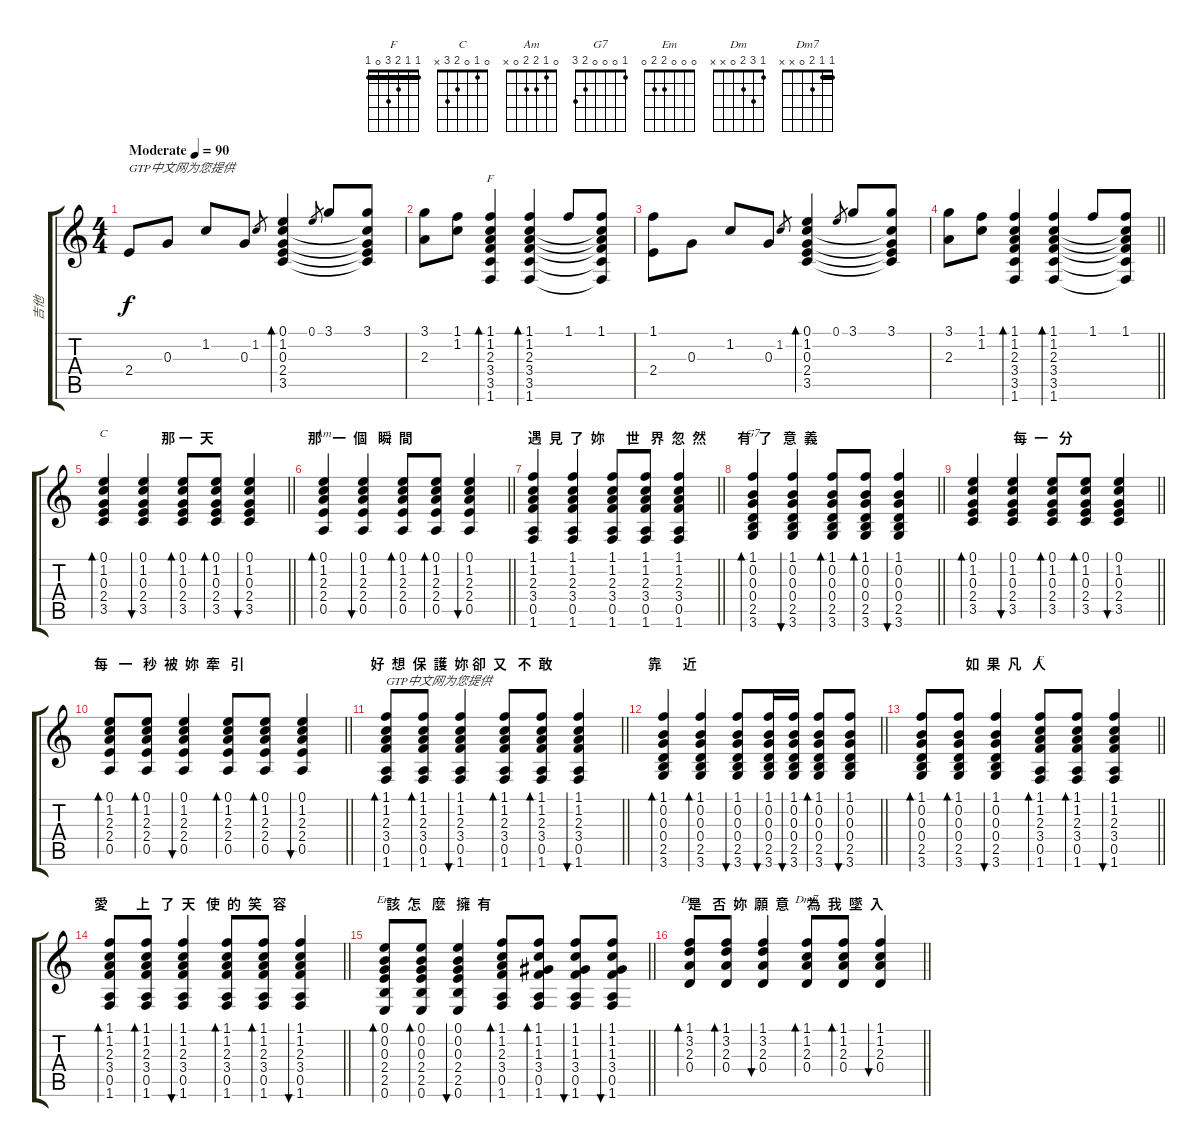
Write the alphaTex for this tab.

\track ("吉他" "吉他") {instrument acousticguitarsteel}
\staff {score tabs}
\tuning (E4 B3 G3 D3 A2 E2) {hide}
\chord ("F" 1 1 2 3 3 1) {barre 1}
\chord ("C" 0 1 0 2 3 x)
\chord ("Am" 0 1 2 2 0 x)
\chord ("G7" 1 0 0 0 2 3)
\chord ("F" 1 1 2 3 0 1) {barre 1}
\chord ("Em" 0 0 0 2 2 0)
\chord ("Dm" 1 3 2 0 x x)
\chord ("Dm7" 1 1 2 0 x x) {barre 1}
\ts (4 4)
\tempo (90 "Moderate")
\clef g2
\ks c
2.4.8{txt "GTP中文网为您提供" dy f instrument acousticguitarsteel} 0.3.8 1.2.8 0.3.8 1.2.8{gr} (0.1 1.2 0.3 2.4 3.5).4{bd 60} 0.1.8{gr} 3.1.8 (3.1 1.2{t} 0.3{t} 2.4{t} 3.5{t}).8 |
(3.1 2.3).8 (1.1 1.2).8 (1.1 1.2 2.3 3.4 3.5 1.6).4{bd 60 ch "F"} (1.1 1.2 2.3 3.4 3.5 1.6).4{bd 60} 1.1.8 (1.1 1.2{t} 2.3{t} 3.4{t} 3.5{t} 1.6{t}).8 |
(1.1 2.4).8 0.3.8 1.2.8 0.3.8 1.2.8{gr} (0.1 1.2 0.3 2.4 3.5).4{bd 60} 0.1.8{gr} 3.1.8 (3.1 1.2{t} 0.3{t} 2.4{t} 3.5{t}).8 |
\barLineRight lightlight
(3.1 2.3).8 (1.1 1.2).8 (1.1 1.2 2.3 3.4 3.5 1.6).4{bd 60} (1.1 1.2 2.3 3.4 3.5 1.6).4{bd 60} 1.1.8 (1.1 1.2{t} 2.3{t} 3.4{t} 3.5{t} 1.6{t}).8 |
\section ("" "                     那 一  天")
\barLineRight lightlight
(0.1 1.2 0.3 2.4 3.5).4{bd 60 ch "C"} (0.1 1.2 0.3 2.4 3.5).4{bu 60} (0.1 1.2 0.3 2.4 3.5).8{bd 60} (0.1 1.2 0.3 2.4 3.5).8{bd 60} (0.1 1.2 0.3 2.4 3.5).4{bu 60} |
\section ("" "那   一  個   瞬  間")
\barLineRight lightlight
(0.1 1.2 2.3 2.4 0.5).4{bd 60 ch "Am"} (0.1 1.2 2.3 2.4 0.5).4{bu 60} (0.1 1.2 2.3 2.4 0.5).8{bd 60} (0.1 1.2 2.3 2.4 0.5).8{bd 60} (0.1 1.2 2.3 2.4 0.5).4{bu 60} |
\section ("" "遇  見  了  妳      世   界  忽  然")
\barLineRight lightlight
(1.1 1.2 2.3 3.4 0.5 1.6).4 (1.1 1.2 2.3 3.4 0.5 1.6).4 (1.1 1.2 2.3 3.4 0.5 1.6).8 (1.1 1.2 2.3 3.4 0.5 1.6).8 (1.1 1.2 2.3 3.4 0.5 1.6).4 |
\section ("" "有  了   意  義 ")
\barLineRight lightlight
(1.1 0.2 0.3 0.4 2.5 3.6).4{bd 60 ch "G7"} (1.1 0.2 0.3 0.4 2.5 3.6).4{bu 60} (1.1 0.2 0.3 0.4 2.5 3.6).8{bd 60} (1.1 0.2 0.3 0.4 2.5 3.6).8{bd 60} (1.1 0.2 0.3 0.4 2.5 3.6).4{bu 60} |
\section ("" "                每  一   分 ")
\barLineRight lightlight
(0.1 1.2 0.3 2.4 3.5).4{bd 60} (0.1 1.2 0.3 2.4 3.5).4{bu 60} (0.1 1.2 0.3 2.4 3.5).8{bd 60} (0.1 1.2 0.3 2.4 3.5).8{bd 60} (0.1 1.2 0.3 2.4 3.5).4{bu 60} |
\section ("" "每   一   秒  被  妳  牽   引")
\barLineRight lightlight
(0.1 1.2 2.3 2.4 0.5).8{bd 60} (0.1 1.2 2.3 2.4 0.5).8{bd 60} (0.1 1.2 2.3 2.4 0.5).4{bu 60} (0.1 1.2 2.3 2.4 0.5).8{bd 60} (0.1 1.2 2.3 2.4 0.5).8{bd 60} (0.1 1.2 2.3 2.4 0.5).4{bu 60} |
\section ("" "好  想  保  護  妳 卻  又   不  敢")
\barLineRight lightlight
(1.1 1.2 2.3 3.4 0.5 1.6).8{bd 60 txt "GTP中文网为您提供"} (1.1 1.2 2.3 3.4 0.5 1.6).8{bd 60} (1.1 1.2 2.3 3.4 0.5 1.6).4{bu 60} (1.1 1.2 2.3 3.4 0.5 1.6).8{bd 60} (1.1 1.2 2.3 3.4 0.5 1.6).8{bd 60} (1.1 1.2 2.3 3.4 0.5 1.6).4{bu 60} |
\section ("" "靠      近")
\barLineRight lightlight
(1.1 0.2 0.3 0.4 2.5 3.6).4{bd 60} (1.1 0.2 0.3 0.4 2.5 3.6).4{bd 60} (1.1 0.2 0.3 0.4 2.5 3.6).8{bu 60} (1.1 0.2 0.3 0.4 2.5 3.6).16{bu 60} (1.1 0.2 0.3 0.4 2.5 3.6).16{bu 60} (1.1 0.2 0.3 0.4 2.5 3.6).8{bd 60} (1.1 0.2 0.3 0.4 2.5 3.6).8{bu 60} |
\section ("" "                 如  果  凡   人")
\barLineRight lightlight
(1.1 0.2 0.3 0.4 2.5 3.6).8{bd 60} (1.1 0.2 0.3 0.4 2.5 3.6).8{bd 60} (1.1 0.2 0.3 0.4 2.5 3.6).4{bu 60} (1.1 1.2 2.3 3.4 0.5 1.6).8{bd 60 ch "F"} (1.1 1.2 2.3 3.4 0.5 1.6).8{bd 60} (1.1 1.2 2.3 3.4 0.5 1.6).4{bu 60} |
\section ("" "愛        上   了  天   使  的  笑   容 ")
\barLineRight lightlight
(1.1 1.2 2.3 3.4 0.5 1.6).8{bd 60} (1.1 1.2 2.3 3.4 0.5 1.6).8{bd 60} (1.1 1.2 2.3 3.4 0.5 1.6).4{bu 60} (1.1 1.2 2.3 3.4 0.5 1.6).8{bd 60} (1.1 1.2 2.3 3.4 0.5 1.6).8{bd 60} (1.1 1.2 2.3 3.4 0.5 1.6).4{bu 60} |
\section ("" "     該  怎   麼   擁  有")
\barLineRight lightlight
(0.1 0.2 0.3 2.4 2.5 0.6).8{bd 60 ch "Em"} (0.1 0.2 0.3 2.4 2.5 0.6).8{bd 60} (0.1 0.2 0.3 2.4 2.5 0.6).4{bu 60} (1.1 1.2 2.3 3.4 0.5 1.6).8{bd 60} (1.1 1.2 1.3 3.4 0.5 1.6).8{bd 60} (1.1 1.2 1.3 3.4 0.5 1.6).8{bu 60} (1.1 1.2 1.3 3.4 0.5 1.6).8{bu 60} |
\section ("" "    是   否  妳  願  意     為  我  墜  入")
\barLineRight lightlight
(1.1 3.2 2.3 0.4).8{bd 60 ch "Dm"} (1.1 3.2 2.3 0.4).8{bd 60} (1.1 3.2 2.3 0.4).4{bu 60} (1.1 1.2 2.3 0.4).8{bd 60 ch "Dm7"} (1.1 1.2 2.3 0.4).8{bd 60} (1.1 1.2 2.3 0.4).4{bu 60}
